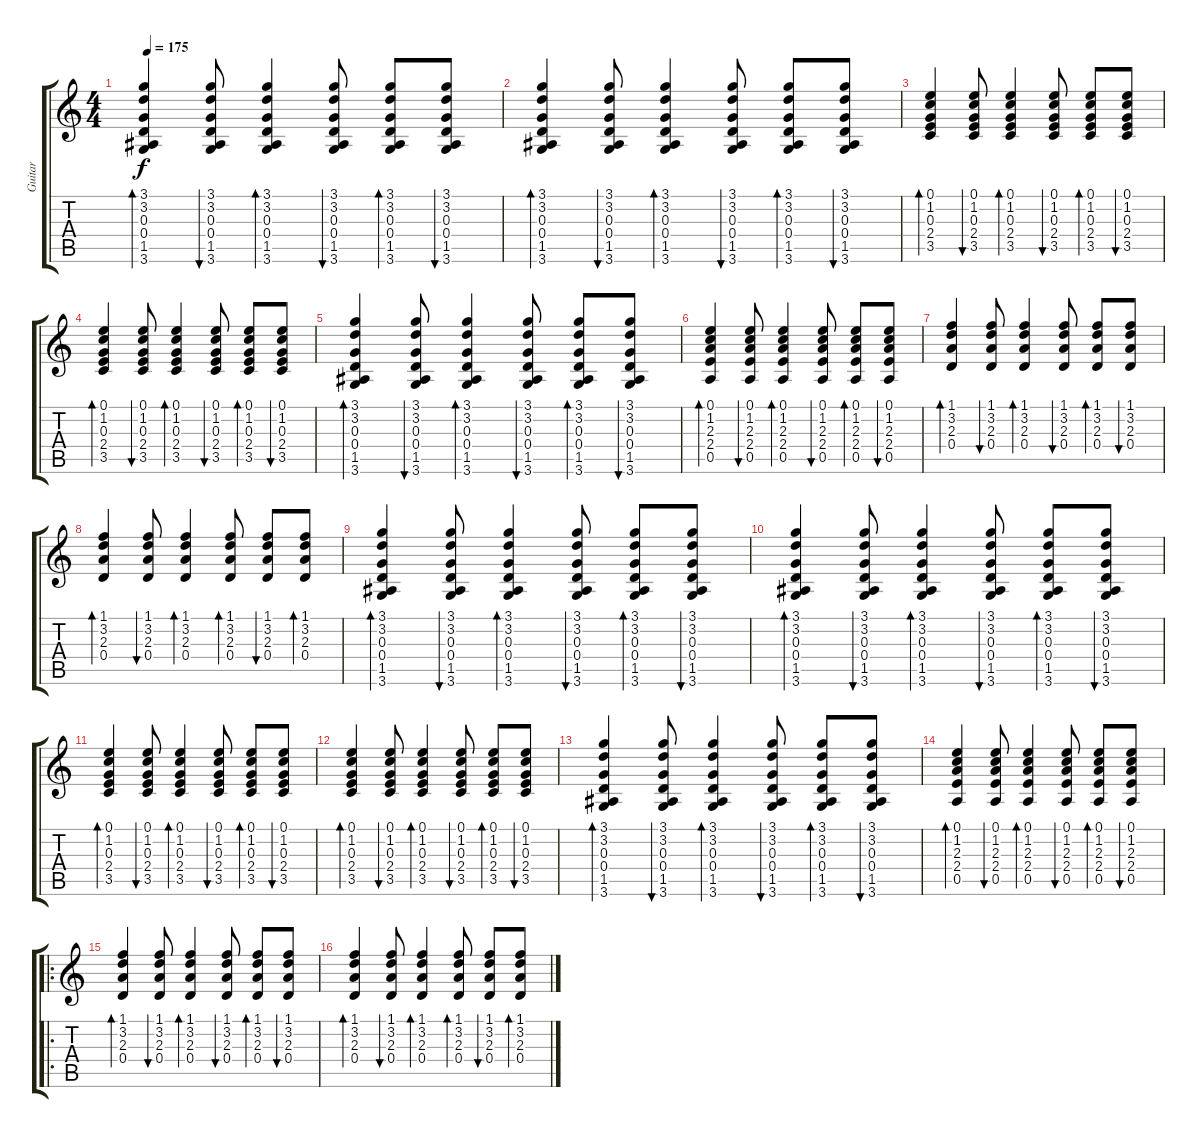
\track ("Guitar" "Guitar") {instrument electricguitarjazz}
\staff {score tabs}
\tuning (E4 B3 G3 D3 A2 E2) {hide}
\ts (4 4)
\tempo 175
\clef g2
\ks c
(3.1 3.2 0.3 0.4 1.5 3.6).4{bd 120 dy f} (3.1 3.2 0.3 0.4 1.5 3.6).8{bu 120} (3.1 3.2 0.3 0.4 1.5 3.6).4{bd 120} (3.1 3.2 0.3 0.4 1.5 3.6).8{bu 120} (3.1 3.2 0.3 0.4 1.5 3.6).8{bd 120} (3.1 3.2 0.3 0.4 1.5 3.6).8{bu 120} |
(3.1 3.2 0.3 0.4 1.5 3.6).4{bd 120} (3.1 3.2 0.3 0.4 1.5 3.6).8{bu 120} (3.1 3.2 0.3 0.4 1.5 3.6).4{bd 120} (3.1 3.2 0.3 0.4 1.5 3.6).8{bu 120} (3.1 3.2 0.3 0.4 1.5 3.6).8{bd 120} (3.1 3.2 0.3 0.4 1.5 3.6).8{bu 120} |
(0.1 1.2 0.3 2.4 3.5).4{bd 120} (0.1 1.2 0.3 2.4 3.5).8{bu 120} (0.1 1.2 0.3 2.4 3.5).4{bd 120} (0.1 1.2 0.3 2.4 3.5).8{bu 120} (0.1 1.2 0.3 2.4 3.5).8{bd 120} (0.1 1.2 0.3 2.4 3.5).8{bu 120} |
(0.1 1.2 0.3 2.4 3.5).4{bd 120} (0.1 1.2 0.3 2.4 3.5).8{bu 120} (0.1 1.2 0.3 2.4 3.5).4{bd 120} (0.1 1.2 0.3 2.4 3.5).8{bu 120} (0.1 1.2 0.3 2.4 3.5).8{bd 120} (0.1 1.2 0.3 2.4 3.5).8{bu 120} |
(3.1 3.2 0.3 0.4 1.5 3.6).4{bd 120} (3.1 3.2 0.3 0.4 1.5 3.6).8{bu 120} (3.1 3.2 0.3 0.4 1.5 3.6).4{bd 120} (3.1 3.2 0.3 0.4 1.5 3.6).8{bu 120} (3.1 3.2 0.3 0.4 1.5 3.6).8{bd 120} (3.1 3.2 0.3 0.4 1.5 3.6).8{bu 120} |
(0.1 1.2 2.3 2.4 0.5).4{bd 120} (0.1 1.2 2.3 2.4 0.5).8{bu 120} (0.1 1.2 2.3 2.4 0.5).4{bd 120} (0.1 1.2 2.3 2.4 0.5).8{bu 120} (0.1 1.2 2.3 2.4 0.5).8{bd 120} (0.1 1.2 2.3 2.4 0.5).8{bu 120} |
(1.1 3.2 2.3 0.4).4{bd 120} (1.1 3.2 2.3 0.4).8{bu 120} (1.1 3.2 2.3 0.4).4{bd 120} (1.1 3.2 2.3 0.4).8{bu 120} (1.1 3.2 2.3 0.4).8{bd 120} (1.1 3.2 2.3 0.4).8{bu 120} |
(1.1 3.2 2.3 0.4).4{bd 120} (1.1 3.2 2.3 0.4).8{bu 120} (1.1 3.2 2.3 0.4).4{bd 120} (1.1 3.2 2.3 0.4).8{bd 120} (1.1 3.2 2.3 0.4).8{bu 120} (1.1 3.2 2.3 0.4).8{bd 120} |
(3.1 3.2 0.3 0.4 1.5 3.6).4{bd 120} (3.1 3.2 0.3 0.4 1.5 3.6).8{bu 120} (3.1 3.2 0.3 0.4 1.5 3.6).4{bd 120} (3.1 3.2 0.3 0.4 1.5 3.6).8{bu 120} (3.1 3.2 0.3 0.4 1.5 3.6).8{bd 120} (3.1 3.2 0.3 0.4 1.5 3.6).8{bu 120} |
(3.1 3.2 0.3 0.4 1.5 3.6).4{bd 120} (3.1 3.2 0.3 0.4 1.5 3.6).8{bu 120} (3.1 3.2 0.3 0.4 1.5 3.6).4{bd 120} (3.1 3.2 0.3 0.4 1.5 3.6).8{bu 120} (3.1 3.2 0.3 0.4 1.5 3.6).8{bd 120} (3.1 3.2 0.3 0.4 1.5 3.6).8{bu 120} |
(0.1 1.2 0.3 2.4 3.5).4{bd 120} (0.1 1.2 0.3 2.4 3.5).8{bu 120} (0.1 1.2 0.3 2.4 3.5).4{bd 120} (0.1 1.2 0.3 2.4 3.5).8{bu 120} (0.1 1.2 0.3 2.4 3.5).8{bd 120} (0.1 1.2 0.3 2.4 3.5).8{bu 120} |
(0.1 1.2 0.3 2.4 3.5).4{bd 120} (0.1 1.2 0.3 2.4 3.5).8{bu 120} (0.1 1.2 0.3 2.4 3.5).4{bd 120} (0.1 1.2 0.3 2.4 3.5).8{bu 120} (0.1 1.2 0.3 2.4 3.5).8{bd 120} (0.1 1.2 0.3 2.4 3.5).8{bu 120} |
(3.1 3.2 0.3 0.4 1.5 3.6).4{bd 120} (3.1 3.2 0.3 0.4 1.5 3.6).8{bu 120} (3.1 3.2 0.3 0.4 1.5 3.6).4{bd 120} (3.1 3.2 0.3 0.4 1.5 3.6).8{bu 120} (3.1 3.2 0.3 0.4 1.5 3.6).8{bd 120} (3.1 3.2 0.3 0.4 1.5 3.6).8{bu 120} |
(0.1 1.2 2.3 2.4 0.5).4{bd 120} (0.1 1.2 2.3 2.4 0.5).8{bu 120} (0.1 1.2 2.3 2.4 0.5).4{bd 120} (0.1 1.2 2.3 2.4 0.5).8{bu 120} (0.1 1.2 2.3 2.4 0.5).8{bd 120} (0.1 1.2 2.3 2.4 0.5).8{bu 120} |
\ro
(1.1 3.2 2.3 0.4).4{bd 120} (1.1 3.2 2.3 0.4).8{bu 120} (1.1 3.2 2.3 0.4).4{bd 120} (1.1 3.2 2.3 0.4).8{bu 120} (1.1 3.2 2.3 0.4).8{bd 120} (1.1 3.2 2.3 0.4).8{bu 120} |
(1.1 3.2 2.3 0.4).4{bd 120} (1.1 3.2 2.3 0.4).8{bu 120} (1.1 3.2 2.3 0.4).4{bd 120} (1.1 3.2 2.3 0.4).8{bd 120} (1.1 3.2 2.3 0.4).8{bu 120} (1.1 3.2 2.3 0.4).8{bd 120}
